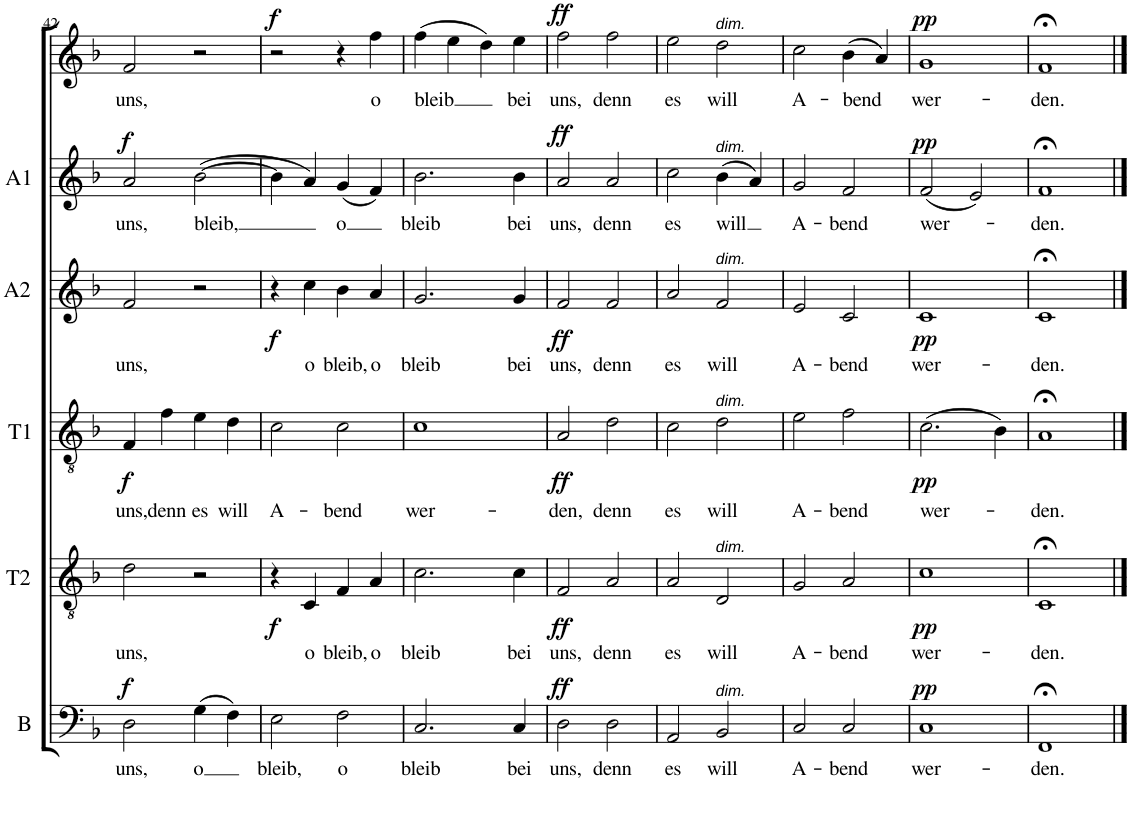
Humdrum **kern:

**kern	**text	**dynam	**kern	**text	**dynam	**kern	**text	**dynam	**kern	**text	**dynam	**kern	**text	**dynam	**kern	**text	**dynam
*part6	*part6	*part6	*part5	*part5	*part5	*part4	*part4	*part4	*part3	*part3	*part3	*part2	*part2	*part2	*part1	*part1	*part1
*staff6	*staff6	*staff6	*staff5	*staff5	*staff5	*staff4	*staff4	*staff4	*staff3	*staff3	*staff3	*staff2	*staff2	*staff2	*staff1	*staff1	*staff1
*I"Basse	*	*	*I"Tenor2	*	*	*I"Tenor1	*	*	*I"Alto2	*	*	*I"Alto1	*	*	*I"Soprano	*	*
*I'B	*	*	*I'T2	*	*	*I'T1	*	*	*I'A2	*	*	*I'A1	*	*	*	*	*
!!LO:PB:g=z
*clefF4	*	*	*clefGv2	*	*	*clefGv2	*	*	*clefG2	*	*	*clefG2	*	*	*clefG2	*	*
*k[b-]	*	*	*k[b-]	*	*	*k[b-]	*	*	*k[b-]	*	*	*k[b-]	*	*	*k[b-]	*	*
*F:	*	*	*F:	*	*	*F:	*	*	*F:	*	*	*F:	*	*	*F:	*	*
*M4/4	*	*	*M4/4	*	*	*M4/4	*	*	*M4/4	*	*	*M4/4	*	*	*M4/4	*	*
=42	=42	=42	=42	=42	=42	=42	=42	=42	=42	=42	=42	=42	=42	=42	=42	=42	=42
!	!LO:LY:b	!LO:DY:a	!	!LO:LY:b	!	!	!LO:LY:b	!LO:DY:b	!	!LO:LY:b	!	!	!LO:LY:b	!LO:DY:a	!	!LO:LY:b	!
2D\	uns,	f	2d\	uns,	.	4F/	uns,	f	2f/	uns,	.	2a/	uns,	f	2f/	uns,	.
!	!	!	!	!	!	!	!LO:LY:b	!	!	!	!	!	!	!	!	!	!
.	.	.	.	.	.	4f\	denn	.	.	.	.	.	.	.	.	.	.
!	!LO:LY:b	!	!	!	!	!	!LO:LY:b	!	!	!	!	!	!LO:LY:b	!	!	!	!
(4G\	o	.	2r	.	.	4e\	es	.	2r	.	.	([2b-\	bleib,	.	2r	.	.
!	!	!	!	!	!	!	!LO:LY:b	!	!	!	!	!	!	!	!	!	!
4F\)	.	.	.	.	.	4d\	will	.	.	.	.	.	.	.	.	.	.
=43	=43	=43	=43	=43	=43	=43	=43	=43	=43	=43	=43	=43	=43	=43	=43	=43	=43
!	!LO:LY:b	!	!	!	!LO:DY:b	!	!LO:LY:b	!	!	!	!LO:DY:b	!	!	!	!	!	!LO:DY:a
2E\	bleib,	.	4r	.	f	2c\	A-	.	4r	.	f	4b-\]	.	.	2r	.	f
!	!	!	!	!LO:LY:b	!	!	!	!	!	!LO:LY:b	!	!	!	!	!	!	!
.	.	.	4C/	o	.	.	.	.	4cc\	o	.	4a/)	.	.	.	.	.
!	!LO:LY:b	!	!	!LO:LY:b	!	!	!LO:LY:b	!	!	!LO:LY:b	!	!	!LO:LY:b	!	!	!	!
2F\	o	.	4F/	bleib,	.	2c\	-bend	.	4b-\	bleib,	.	(4g/	o	.	4r	.	.
!	!	!	!	!LO:LY:b	!	!	!	!	!	!LO:LY:b	!	!	!	!	!	!LO:LY:b	!
.	.	.	4A/	o	.	.	.	.	4a/	o	.	4f/)	.	.	4ff\	o	.
=44	=44	=44	=44	=44	=44	=44	=44	=44	=44	=44	=44	=44	=44	=44	=44	=44	=44
!	!LO:LY:b	!	!	!LO:LY:b	!	!	!LO:LY:b	!	!	!LO:LY:b	!	!	!LO:LY:b	!	!	!LO:LY:b	!
2.C/	bleib	.	2.c\	bleib	.	1c	wer-	.	2.g/	bleib	.	2.b-\	bleib	.	(4ff\	bleib	.
.	.	.	.	.	.	.	.	.	.	.	.	.	.	.	4ee\	.	.
.	.	.	.	.	.	.	.	.	.	.	.	.	.	.	4dd\)	.	.
!	!LO:LY:b	!	!	!LO:LY:b	!	!	!	!	!	!LO:LY:b	!	!	!LO:LY:b	!	!	!LO:LY:b	!
4C/	bei	.	4c\	bei	.	.	.	.	4g/	bei	.	4b-\	bei	.	4ee\	bei	.
=45	=45	=45	=45	=45	=45	=45	=45	=45	=45	=45	=45	=45	=45	=45	=45	=45	=45
!	!LO:LY:b	!LO:DY:a	!	!LO:LY:b	!LO:DY:b	!	!LO:LY:b	!LO:DY:b	!	!LO:LY:b	!LO:DY:b	!	!LO:LY:b	!LO:DY:a	!	!LO:LY:b	!LO:DY:a
2D\	uns,	ff	2F/	uns,	ff	2A/	-den,	ff	2f/	uns,	ff	2a/	uns,	ff	2ff\	uns,	ff
!	!LO:LY:b	!	!	!LO:LY:b	!	!	!LO:LY:b	!	!	!LO:LY:b	!	!	!LO:LY:b	!	!	!LO:LY:b	!
2D\	denn	.	2A/	denn	.	2d\	denn	.	2f/	denn	.	2a/	denn	.	2ff\	denn	.
=46	=46	=46	=46	=46	=46	=46	=46	=46	=46	=46	=46	=46	=46	=46	=46	=46	=46
!	!LO:LY:b	!	!	!LO:LY:b	!	!	!LO:LY:b	!	!	!LO:LY:b	!	!	!LO:LY:b	!	!	!LO:LY:b	!
2AA/	es	.	2A/	es	.	2c\	es	.	2a/	es	.	2cc\	es	.	2ee\	es	.
!	!	!	!	!	!	!	!	!	!	!	!	!	!	!	!LO:TX:a:i:t=dim.	!	!
!	!	!	!	!	!	!	!	!	!	!	!	!LO:TX:a:i:t=dim.	!	!	!	!	!
!	!	!	!	!	!	!	!	!	!LO:TX:a:i:t=dim.	!	!	!	!	!	!	!	!
!	!	!	!	!	!	!LO:TX:a:i:t=dim.	!	!	!	!	!	!	!	!	!	!	!
!	!	!	!LO:TX:a:i:t=dim.	!	!	!	!	!	!	!	!	!	!	!	!	!	!
!LO:TX:a:i:t=dim.	!	!	!	!	!	!	!	!	!	!	!	!	!	!	!	!	!
!	!LO:LY:b	!	!	!LO:LY:b	!	!	!LO:LY:b	!	!	!LO:LY:b	!	!	!LO:LY:b	!	!	!LO:LY:b	!
2BB-/	will	.	2D/	will	.	2d\	will	.	2f/	will	.	(4b-\	will	.	2dd\	will	.
.	.	.	.	.	.	.	.	.	.	.	.	4a/)	.	.	.	.	.
=47	=47	=47	=47	=47	=47	=47	=47	=47	=47	=47	=47	=47	=47	=47	=47	=47	=47
!	!LO:LY:b	!	!	!LO:LY:b	!	!	!LO:LY:b	!	!	!LO:LY:b	!	!	!LO:LY:b	!	!	!LO:LY:b	!
2C/	A-	.	2G/	A-	.	2e\	A-	.	2e/	A-	.	2g/	A-	.	2cc\	A-	.
!	!LO:LY:b	!	!	!LO:LY:b	!	!	!LO:LY:b	!	!	!LO:LY:b	!	!	!LO:LY:b	!	!	!LO:LY:b	!
2C/	-bend	.	2A/	-bend	.	2f\	-bend	.	2c/	-bend	.	2f/	-bend	.	(4b-\	-bend	.
.	.	.	.	.	.	.	.	.	.	.	.	.	.	.	4a/)	.	.
=48	=48	=48	=48	=48	=48	=48	=48	=48	=48	=48	=48	=48	=48	=48	=48	=48	=48
!	!LO:LY:b	!LO:DY:a	!	!LO:LY:b	!LO:DY:b	!	!LO:LY:b	!LO:DY:b	!	!LO:LY:b	!LO:DY:b	!	!LO:LY:b	!LO:DY:a	!	!LO:LY:b	!LO:DY:a
1C	wer-	pp	1c	wer-	pp	(2.c\	wer-	pp	1c	wer-	pp	(2f/	wer-	pp	1g	wer-	pp
.	.	.	.	.	.	.	.	.	.	.	.	2e/)	.	.	.	.	.
.	.	.	.	.	.	4B-\)	.	.	.	.	.	.	.	.	.	.	.
=49	=49	=49	=49	=49	=49	=49	=49	=49	=49	=49	=49	=49	=49	=49	=49	=49	=49
!	!LO:LY:b	!	!	!LO:LY:b	!	!	!LO:LY:b	!	!	!LO:LY:b	!	!	!LO:LY:b	!	!	!LO:LY:b	!
1FF;<	-den.	.	1C;<	-den.	.	1A;<	-den.	.	1c;<	-den.	.	1f;<	-den.	.	1f;<	-den.	.
==	==	==	==	==	==	==	==	==	==	==	==	==	==	==	==	==	==
*-	*-	*-	*-	*-	*-	*-	*-	*-	*-	*-	*-	*-	*-	*-	*-	*-	*-
